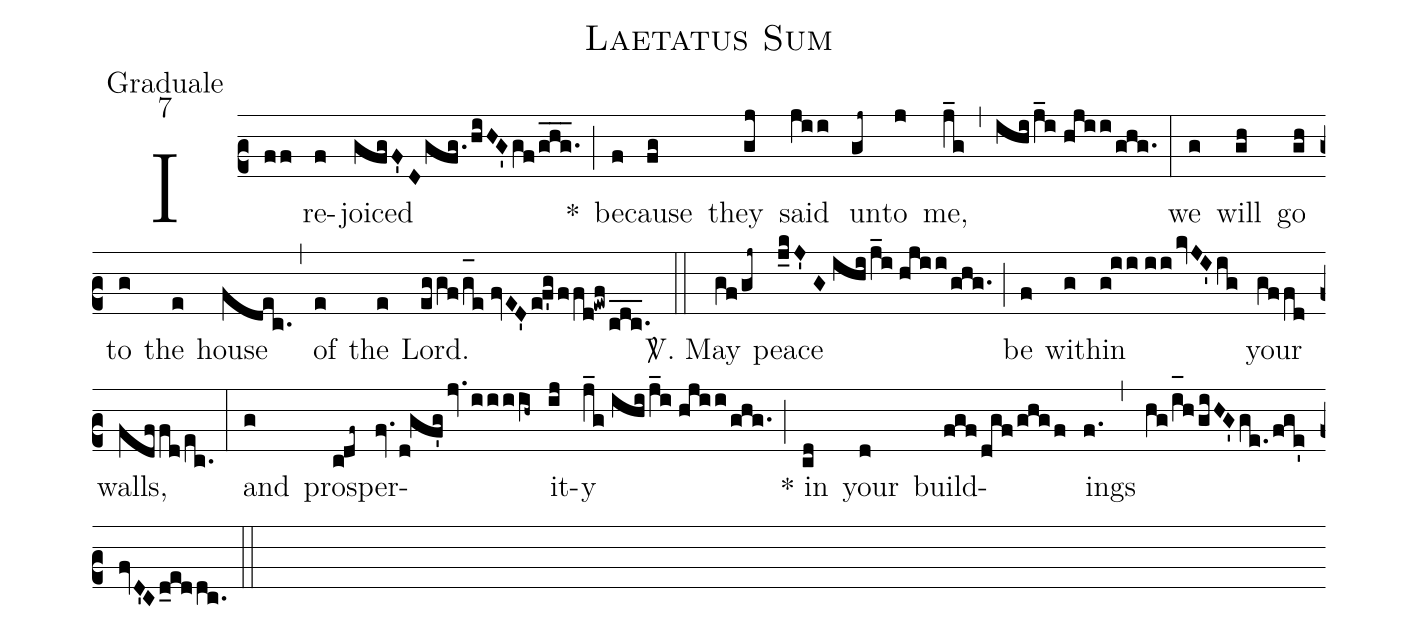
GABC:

name:Laetatus Sum;
office-part:Graduale;
mode:7;
%%
(c2) I(ff) re(f)joiced(gfgF'Dgfg./hiHG'gf/ghg.___) *(;) be(f)cause(fg) they(gj) said(jii) un(gj~)to(j) me,(j_g) (,) (ihij_i//hjii/ghg.) (:) we(g) will(gh) go(gh) to(g) the(e) house(fdec.) (,) of(e) the(e) Lord.(eggf/g_[oh:h]e//fvED'ef'gffd!ewf/cdc.___) (::) <sp>V/</sp>. May(gf/gj~) peace(j_kJ'//G//ihij_i//hjii/ghg.) (;) be(f) with(g)in(g!ii//iikvJI'ig) your(gffd) walls,(fdffd/ec.) (:) and(g) pros(cdf~)per(fv.d!gf'gjv.iiiih~)it(ij)y(j_g//ihij_i//hjii/ghg.) (;) * in(cd) your(d) build(fgfdgf/ghgf)ings(f.) (,) (hg/i_[oh:h]hgiHG'ge./fge'fvD'Cd_eddc.) (::)
